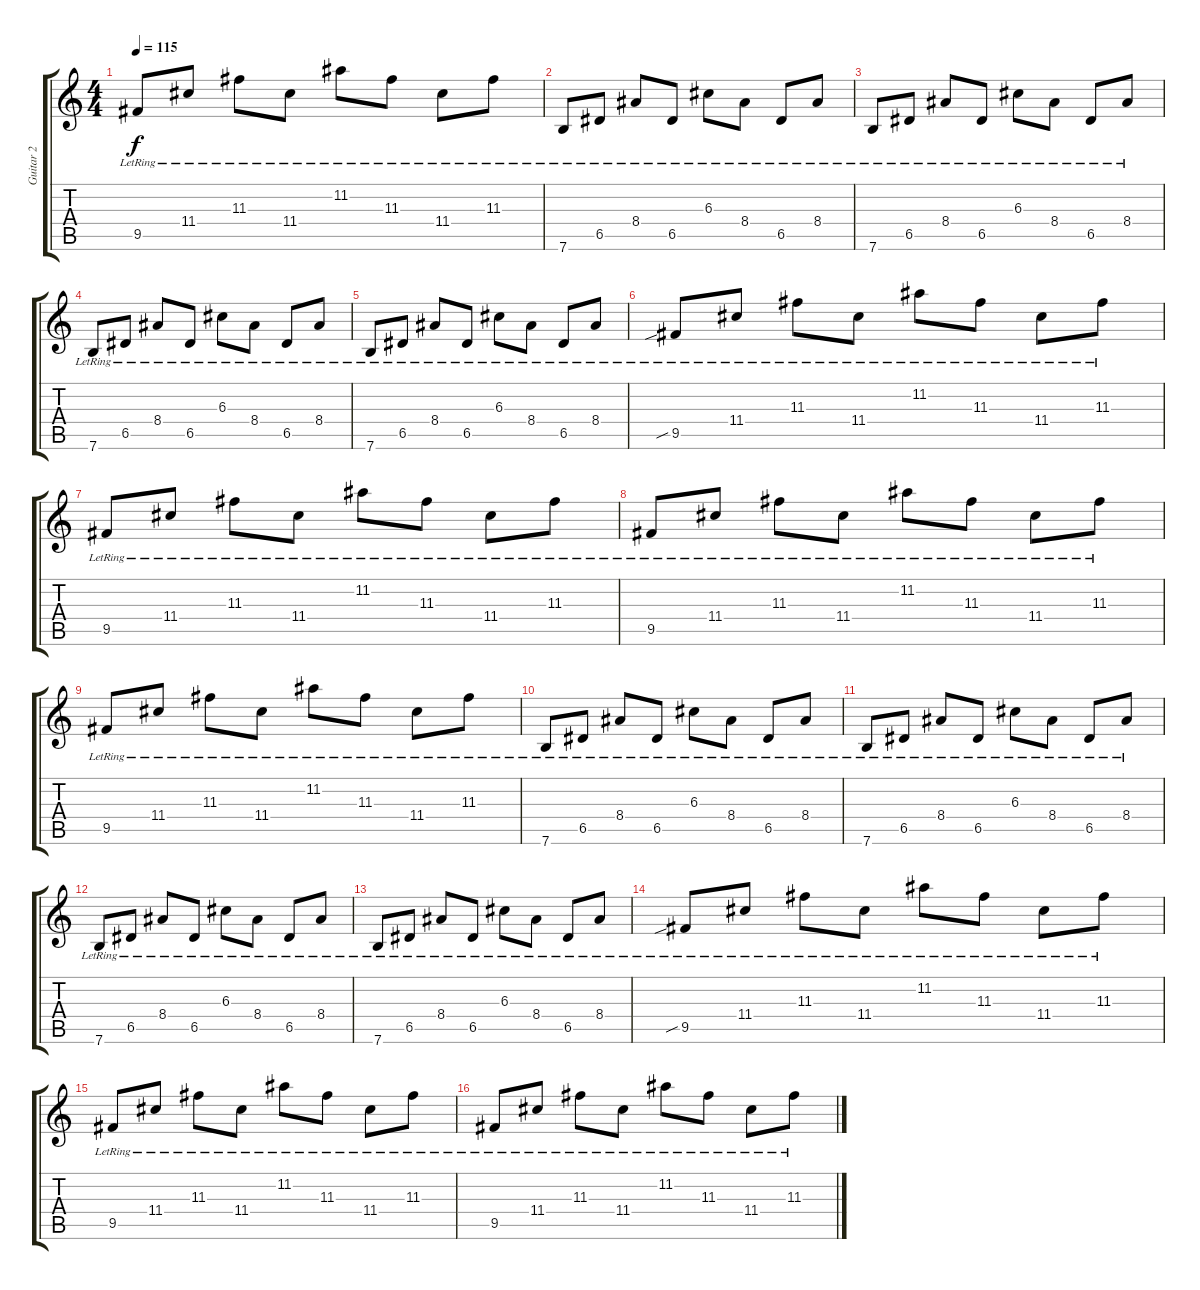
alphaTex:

\track ("Guitar 2" "Guitar 2") {instrument overdrivenguitar}
\staff {score tabs}
\tuning (E4 B3 G3 D3 A2 E2) {hide}
\ts (4 4)
\tempo 115
\clef g2
\ks c
9.5{lr}.8{dy f} 11.4{lr}.8 11.3{lr}.8 11.4{lr}.8 11.2{lr}.8 11.3{lr}.8 11.4{lr}.8 11.3{lr}.8 |
7.6{lr}.8 6.5{lr}.8 8.4{lr}.8 6.5{lr}.8 6.3{lr}.8 8.4{lr}.8 6.5{lr}.8 8.4{lr}.8 |
7.6{lr}.8 6.5{lr}.8 8.4{lr}.8 6.5{lr}.8 6.3{lr}.8 8.4{lr}.8 6.5{lr}.8 8.4{lr}.8 |
7.6{lr}.8 6.5{lr}.8 8.4{lr}.8 6.5{lr}.8 6.3{lr}.8 8.4{lr}.8 6.5{lr}.8 8.4{lr}.8 |
7.6{lr}.8 6.5{lr}.8 8.4{lr}.8 6.5{lr}.8 6.3{lr}.8 8.4{lr}.8 6.5{lr}.8 8.4{lr}.8 |
9.5{sib lr}.8 11.4{lr}.8 11.3{lr}.8 11.4{lr}.8 11.2{lr}.8 11.3{lr}.8 11.4{lr}.8 11.3{lr}.8 |
9.5{lr}.8 11.4{lr}.8 11.3{lr}.8 11.4{lr}.8 11.2{lr}.8 11.3{lr}.8 11.4{lr}.8 11.3{lr}.8 |
9.5{lr}.8 11.4{lr}.8 11.3{lr}.8 11.4{lr}.8 11.2{lr}.8 11.3{lr}.8 11.4{lr}.8 11.3{lr}.8 |
9.5{lr}.8 11.4{lr}.8 11.3{lr}.8 11.4{lr}.8 11.2{lr}.8 11.3{lr}.8 11.4{lr}.8 11.3{lr}.8 |
7.6{lr}.8 6.5{lr}.8 8.4{lr}.8 6.5{lr}.8 6.3{lr}.8 8.4{lr}.8 6.5{lr}.8 8.4{lr}.8 |
7.6{lr}.8 6.5{lr}.8 8.4{lr}.8 6.5{lr}.8 6.3{lr}.8 8.4{lr}.8 6.5{lr}.8 8.4{lr}.8 |
7.6{lr}.8 6.5{lr}.8 8.4{lr}.8 6.5{lr}.8 6.3{lr}.8 8.4{lr}.8 6.5{lr}.8 8.4{lr}.8 |
7.6{lr}.8 6.5{lr}.8 8.4{lr}.8 6.5{lr}.8 6.3{lr}.8 8.4{lr}.8 6.5{lr}.8 8.4{lr}.8 |
9.5{sib lr}.8 11.4{lr}.8 11.3{lr}.8 11.4{lr}.8 11.2{lr}.8 11.3{lr}.8 11.4{lr}.8 11.3{lr}.8 |
9.5{lr}.8 11.4{lr}.8 11.3{lr}.8 11.4{lr}.8 11.2{lr}.8 11.3{lr}.8 11.4{lr}.8 11.3{lr}.8 |
9.5{lr}.8 11.4{lr}.8 11.3{lr}.8 11.4{lr}.8 11.2{lr}.8 11.3{lr}.8 11.4{lr}.8 11.3{lr}.8
